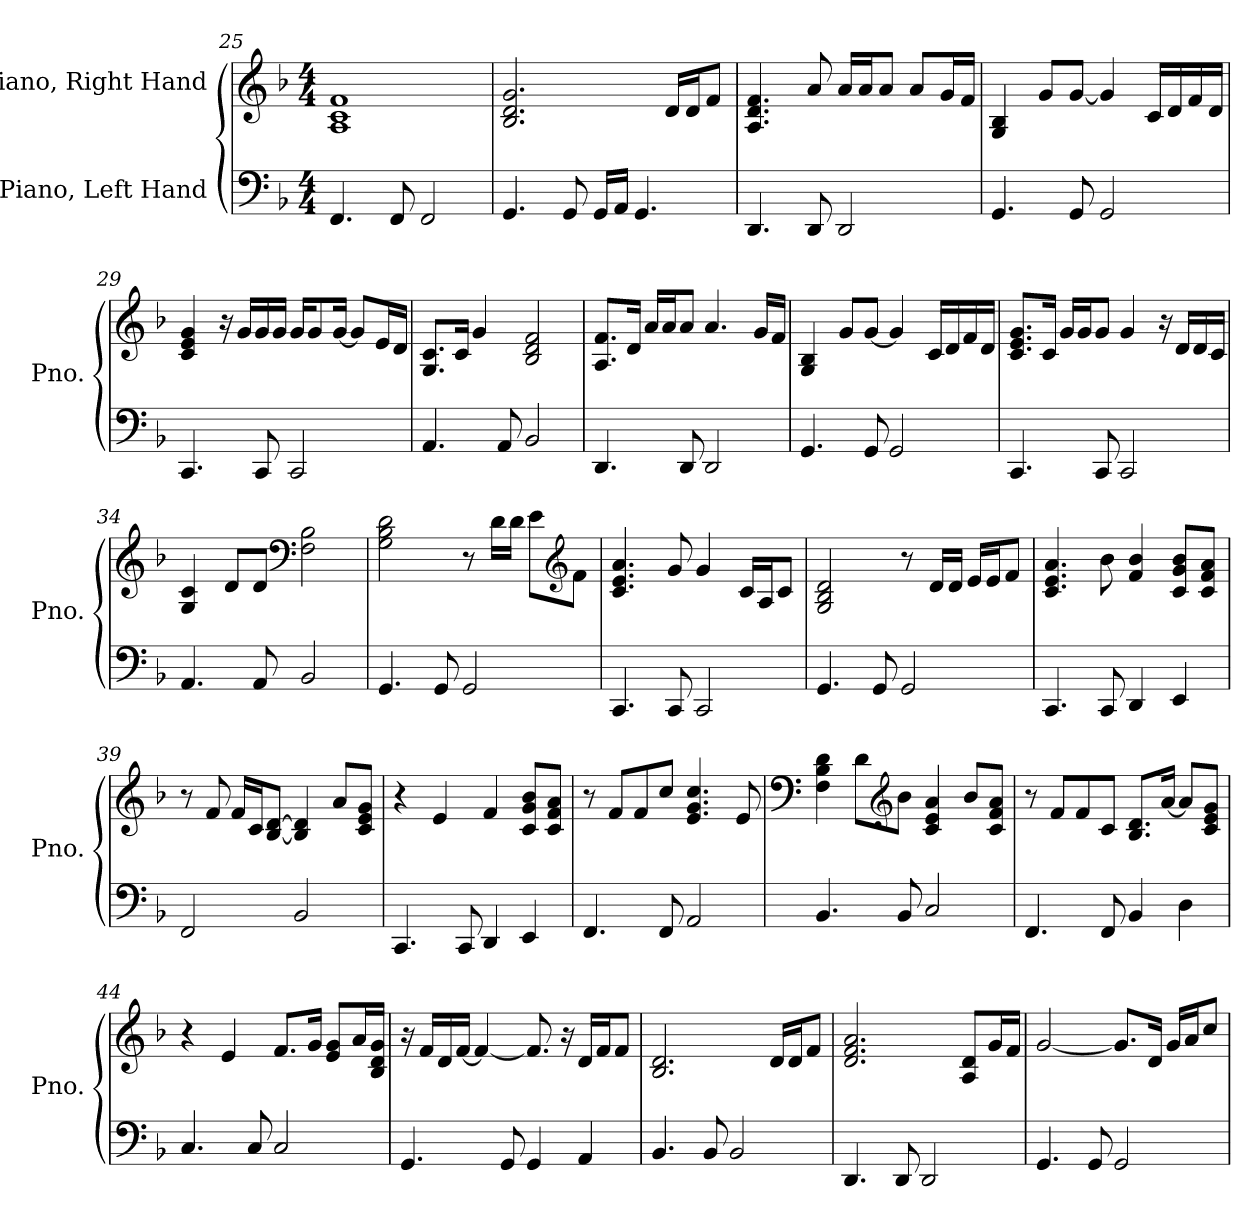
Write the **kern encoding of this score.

**kern	**kern
*part2	*part1
*staff2	*staff1
*I"Piano, Left Hand	*I"Piano, Right Hand
*I'Pno.	*I'Pno.
*clefF4	*clefG2
*k[b-]	*k[b-]
*M4/4	*M4/4
=25	=25
4.FF/	1A 1c 1f
8FF/	.
2FF/	.
=26	=26
4.GG/	2.B-/ 2.d/ 2.g/
8GG/	.
16GG/LL	.
16AA/JJ	.
4.GG/	.
.	16d/LL
.	16d/J
.	8f/J
!!LO:PB:g=z
=27	=27
4.DD/	4.A/ 4.d/ 4.f/
8DD/	8a/
2DD/	16a/LL
.	16a/J
.	8a/J
.	8a/L
.	16g/L
.	16f/JJ
=28	=28
4.GG/	4G/ 4B-/
.	8g/L
8GG/	[8g/J
2GG/	4g/]
.	16c/LL
.	16d/
.	16f/
.	16d/JJ
=29	=29
4.CC/	4c/ 4e/ 4g/
.	16r
.	16g/LL
8CC/	16g/
.	16g/JJ
2CC/	16g/KL
.	8g/
.	[16g/Jk
.	8g/L]
.	16e/L
.	16d/JJ
=30	=30
4.AA/	8.G/ 8.c/L
.	16c/Jk
.	4g/
8AA/	.
2BB-/	2B-/ 2d/ 2f/
!!LO:LB:g=z
=31	=31
4.DD/	8.A/ 8.f/L
.	16d/Jk
.	16a/LL
.	16a/J
8DD/	8a/J
2DD/	4.a/
.	16g/LL
.	16f/JJ
=32	=32
4.GG/	4G/ 4B-/
.	8g/L
8GG/	[8g/J
2GG/	4g/]
.	16c/LL
.	16d/
.	16f/
.	16d/JJ
=33	=33
4.CC/	8.c/ 8.e/ 8.g/L
.	16c/Jk
.	16g/LL
.	16g/J
8CC/	8g/J
2CC/	4g/
.	16r
.	16d/LL
.	16d/
.	16c/JJ
=34	=34
4.AA/	4G/ 4c/
.	8d/L
8AA/	8d/J
*	*clefF4
2BB-/	2F\ 2B-\
!!LO:LB:g=z
=35	=35
4.GG/	2G\ 2B-\ 2d\
8GG/	.
2GG/	8r
.	16d\LL
.	16d\JJ
.	8e\L
*	*clefG2
.	8f\J
=36	=36
4.CC/	4.c/ 4.e/ 4.a/
8CC/	8g/
2CC/	4g/
.	16c/LL
.	16A/J
.	8c/J
=37	=37
4.GG/	2G/ 2B-/ 2d/
8GG/	.
2GG/	8r
.	16d/LL
.	16d/JJ
.	16e/LL
.	16e/J
.	8f/J
=38	=38
4.CC/	4.c/ 4.e/ 4.a/
8CC/	8b-\
4DD/	4f/ 4b-/
4EE/	8c/ 8g/ 8b-/L
.	8c/ 8f/ 8a/J
!!LO:LB:g=z
=39	=39
2FF/	8r
.	8f/
.	16f/LL
.	16c/J
.	[8B-/ [8d/J
2BB-/	4B-/] 4d/]
.	8a/L
.	8c/ 8e/ 8g/J
=40	=40
4.CC/	4r
.	4e/
8CC/	.
4DD/	4f/
4EE/	8c/ 8g/ 8b-/L
.	8c/ 8f/ 8a/J
=41	=41
4.FF/	8r
.	8f/L
.	8f/
8FF/	8cc/J
2AA/	4.e/ 4.g/ 4.cc/
.	8e/
=42	=42
*	*clefF4
4.BB-/	4F\ 4B-\ 4d\
.	8d\L
*	*clefG2
8BB-/	8b-\J
2C/	4c/ 4e/ 4a/
.	8b-/L
.	8c/ 8f/ 8a/J
!!LO:LB:g=z
=43	=43
4.FF/	8r
.	8f/L
.	8f/
8FF/	8c/J
4BB-/	8.B-/ 8.d/L
.	[16a/Jk
4D\	8a/L]
.	8c/ 8e/ 8g/J
=44	=44
4.C/	4r
.	4e/
8C/	.
2C/	8.f/L
.	16g/Jk
.	8e/ 8g/L
.	16a/L
.	16B-/ 16d/ 16g/JJ
=45	=45
4.GG/	16r
.	16f/LL
.	16d/
.	[16f/JJ
.	4f/_
8GG/	.
4GG/	8.f/]
.	16r
4AA/	16d/LL
.	16f/J
.	8f/J
=46	=46
4.BB-/	2.B-/ 2.d/
8BB-/	.
2BB-/	.
.	16d/LL
.	16d/J
.	8f/J
!!LO:LB:g=z
=47	=47
4.DD/	2.d/ 2.f/ 2.a/
8DD/	.
2DD/	.
.	8A/ 8d/L
.	16g/L
.	16f/JJ
=48	=48
4.GG/	[2g/
8GG/	.
2GG/	8.g/L]
.	16d/Jk
.	16g/LL
.	16a/J
.	8cc/J
=	=
*-	*-
